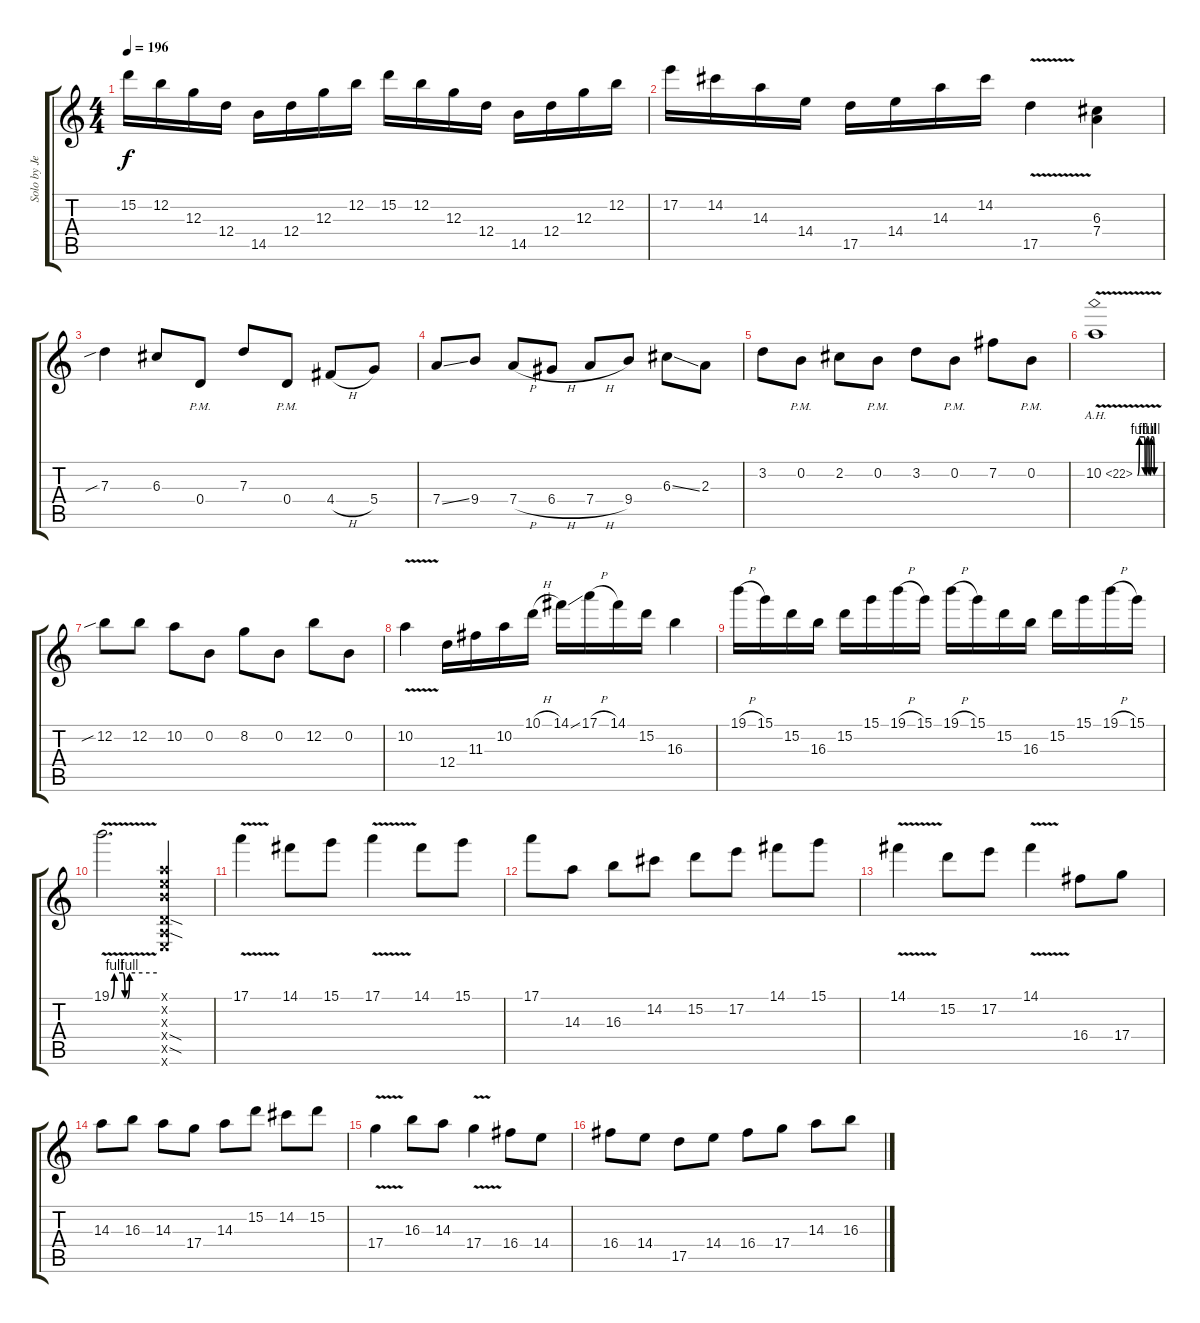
\track ("Solo by JerryC" "Solo by Je") {instrument distortionguitar}
\staff {score tabs}
\tuning (E4 B3 G3 D3 A2 E2) {hide}
\ts (4 4)
\tempo 196
\clef g2
\ks c
15.2.16{dy f} 12.2.16 12.3.16 12.4.16 14.5.16 12.4.16 12.3.16 12.2.16 15.2.16 12.2.16 12.3.16 12.4.16 14.5.16 12.4.16 12.3.16 12.2.16 |
17.2.16 14.2.16 14.3.16 14.4.16 17.5.16 14.4.16 14.3.16 14.2.16 17.5{v}.4 (6.3 7.4).4 |
7.3{sib}.4 6.3.8 0.4{pm}.8 7.3.8 0.4{pm}.8 4.4{h}.8 5.4.8 |
7.4{ss}.8 9.4.8 7.4{h}.8 6.4{h}.8 7.4{h}.8 9.4.8 6.3{ss}.8 2.3.8 |
3.2.8 0.2{pm}.8 2.2.8 0.2{pm}.8 3.2.8 0.2{pm}.8 7.2.8 0.2{pm}.8 |
10.2{be (custom 0 0 5 4 19 4 21 0 24 0 26 4 30 4 32 0 35 0 38 4 44 4 46 0 60 0) ah 12 v}.1 |
12.2{sib}.8 12.2.8 10.2.8 0.2.8 8.2.8 0.2.8 12.2.8 0.2.8 |
10.2{v}.4 12.4.16 11.3.16 10.2.16 10.1{h}.16 14.1{ss}.16 17.1{h}.16 14.1.16 15.2.16 16.3.4 |
19.1{h}.16 15.1.16 15.2.16 16.3.16 15.2.16 15.1.16 19.1{h}.16 15.1.16 19.1{h}.16 15.1.16 15.2.16 16.3.16 15.2.16 15.1.16 19.1{h}.16 15.1.16 |
19.1{be (custom 0 0 4 4 15 4 18 0 21 0 24 4 60 4) v}.2{d} (0.1{x} 0.2{x} 14.3{x} 0.4{sod x} 0.5{sod x} 0.6{x}).4 |
17.1{v}.4 14.1.8 15.1.8 17.1{v}.4 14.1.8 15.1.8 |
17.1.8 14.3.8 16.3.8 14.2.8 15.2.8 17.2.8 14.1.8 15.1.8 |
14.1{v}.4 15.2.8 17.2.8 14.1{v}.4 16.4.8 17.4.8 |
14.3.8 16.3.8 14.3.8 17.4.8 14.3.8 15.2.8 14.2.8 15.2.8 |
17.4{v}.4 16.3.8 14.3.8 17.4{v}.4 16.4.8 14.4.8 |
16.4.8 14.4.8 17.5.8 14.4.8 16.4.8 17.4.8 14.3.8 16.3.8
